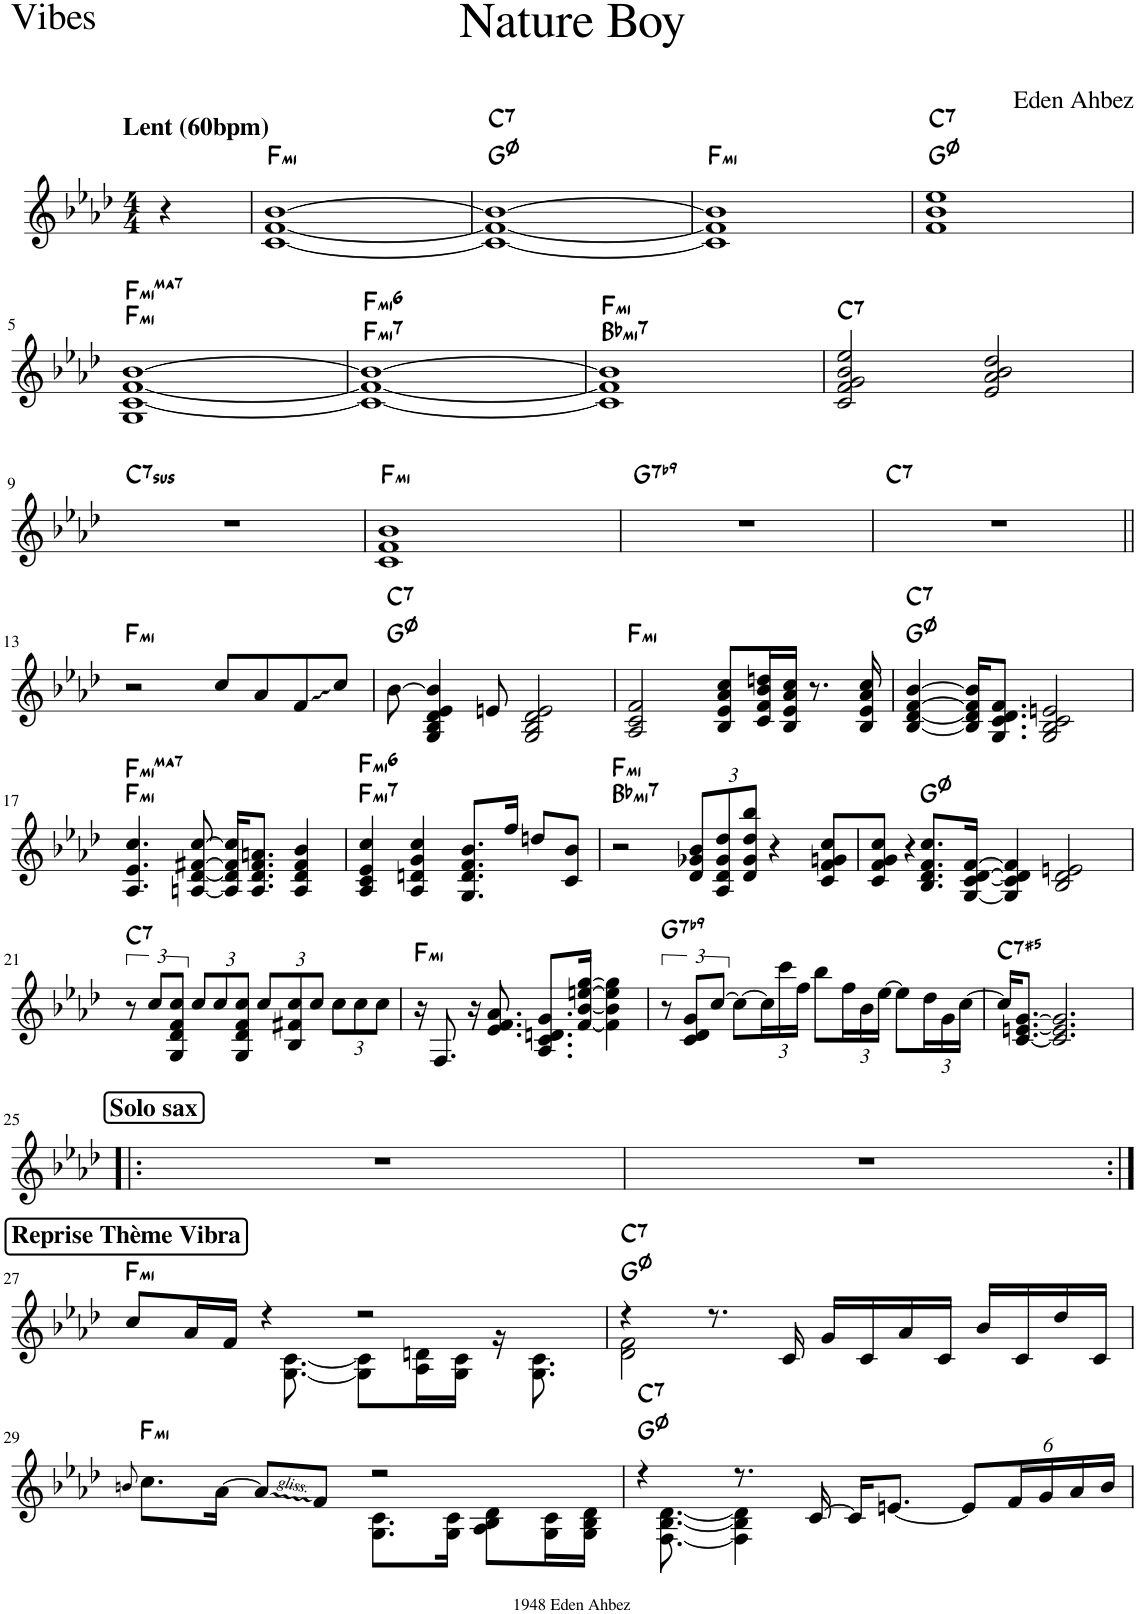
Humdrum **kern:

**kern	**harte
*part1	*part1
*staff1	*
*I"Vibraphone	*
*I'Vbp	*
*clefG2	*
*k[b-e-a-d-]	*
*M4/4	*
=	=
!LO:TX:a:B:t=Lent (60bpm)	!
4r	.
=1	=1
!	!LO:H:kt=mi
[1c [1f [1b-	F:min
=2	=2
!	!LO:H:n=1:kt=mi7b5
!	!LO:H:n=2:kt=7
1c_ 1f_ 1b-_	G:hdim7 C:7
=3	=3
!	!LO:H:kt=mi
1c] 1f] 1b-]	F:min
=4	=4
!	!LO:H:n=1:kt=mi7b5
!	!LO:H:n=2:kt=7
1f 1b- 1ee-	G:hdim7 C:7
!!LO:LB:g=z
=5	=5
!	!LO:H:n=1:kt=mi
!	!LO:H:n=2:kt=mima7
1G [1c [1f [1b-	F:min F:minmaj7
=6	=6
!	!LO:H:n=1:kt=mi7
!	!LO:H:n=2:kt=mi6
1c_ 1f_ 1b-_	F:min7 F:min6
=7	=7
!	!LO:H:n=1:kt=mi7
!	!LO:H:n=2:kt=mi
1c] 1f] 1b-]	Bb:min7 F:min
=8	=8
!	!LO:H:kt=7
2c/ 2f/ 2g/ 2b-/ 2ee-/	C:7
2e-/ 2a-/ 2b-/ 2dd-/	.
!!LO:LB:g=z
=9	=9
!	!LO:H:kt=7sus
1r	C:sus4(7)
=10	=10
!	!LO:H:kt=mi
1c 1f 1b-	F:min
=11	=11
!	!LO:H:kt=7
1r	G:7(b9)
=12	=12
!	!LO:H:kt=7
1r	C:7
!!LO:LB:g=z
=13||	=13||
!	!LO:H:kt=mi
2r	F:min
8cc/L	.
8a-/	.
8f/	.
8cc/J	.
=14	=14
!	!LO:H:n=1:kt=mi7b5
!	!LO:H:n=2:kt=7
[8b-\	G:hdim7 C:7
4G/ 4B-/ 4d-/ 4e-/ 4b-/]	.
8en/	.
2G/ 2B-/ 2d-/ 2e/	.
=15	=15
!	!LO:H:kt=mi
2A-/ 2c/ 2f/	F:min
8B-/ 8e-/ 8a-/ 8cc/L	.
16c/ 16f/ 16b-/ 16ddn/L	.
16B-/ 16e-/ 16a-/ 16cc/JJ	.
8.r	.
16B-/ 16e-/ 16a-/ 16cc/	.
=16	=16
!	!LO:H:n=1:kt=mi7b5
!	!LO:H:n=2:kt=7
[4B-/ [4d-/ [4f/ [4b-/	G:hdim7 C:7
16B-/] 16d-/] 16f/] 16b-/]KL	.
8.G/ 8.c/ 8.d-/ 8.f/J	.
2G/ 2B-/ 2c/ 2en/	.
!!LO:LB:g=z
=17	=17
!	!LO:H:n=1:kt=mi
!	!LO:H:n=2:kt=mima7
4.A-/ 4.e-/ 4.cc/	F:min F:minmaj7
[8An/ [8d-/ [8f#X/ [8cc/	.
16A/] 16d-/] 16f#/] 16cc/]KL	.
8.A/ 8.d-/ 8.f#/ 8.an/J	.
4A/ 4d-/ 4f#/ 4b-/	.
=18	=18
!	!LO:H:n=1:kt=mi7
!	!LO:H:n=2:kt=mi6
4A-/ 4c/ 4e-/ 4cc/	F:min7 F:min6
4A-/ 4dn/ 4g/ 4cc/	.
8.G/ 8.d/ 8.f/ 8.b-/L	.
16ff/Jk	.
8ddn/L	.
8c/ 8b-/J	.
=19	=19
!	!LO:H:n=1:kt=mi7
!	!LO:H:n=2:kt=mi
2r	Bb:min7 F:min
*Xbrackettup	*
12d-/ 12g-X/ 12b-/L	.
12A-/ 12d-/ 12g-/ 12dd-/	.
12d-/ 12g-/ 12dd-/ 12bb-/J	.
4r	.
8c/ 8f/ 8gn/ 8cc/L	.
8c/ 8f/ 8g/ 8cc/J	.
4r	.
=20	=20
!	!LO:H:kt=mi7b5
8.B-/ 8.d-/ 8.f/ 8.cc/L	G:hdim7
[16G/ [16c/ [16d-/ [16f/Jk	.
4G/] 4c/] 4d-/] 4f/]	.
2B-/ 2d-/ 2en/	.
!!LO:LB:g=z
=21	=21
*brackettup	*
!	!LO:H:kt=7
12r	C:7
12cc/L	.
12G/ 12d-/ 12f/ 12cc/J	.
*Xbrackettup	*
12cc/L	.
12cc/	.
12G/ 12d-/ 12f/ 12cc/J	.
12cc/L	.
12B-/ 12f#X/ 12cc/	.
12cc/J	.
12cc\L	.
12cc\	.
12cc\J	.
=22	=22
!	!LO:H:kt=mi
16r	F:min
8.F/	.
16r	.
8.e-/ 8.f/ 8.a-/	.
8.A-/ 8.c/ 8.dn/ 8.g/L	.
[16f/ [16b-/ [16een/ [16gg/Jk	.
4f\] 4b-\] 4ee\] 4gg\]	.
=23	=23
*brackettup	*
!	!LO:H:kt=7
12r	G:7(b9)
12c/ 12d-/ 12g/L	.
[12cc/J	.
8cc\L_	.
*Xbrackettup	*
24cc\L]	.
24ccc\	.
24ff\JJ	.
8bb-\L	.
24ff\L	.
24b-\	.
[24ee-\JJ	.
8ee-\L]	.
24dd-\L	.
24g\	.
[24cc\JJ	.
=24	=24
!	!LO:H:kt=7
16cc/KL]	C:aug(b7)
[8.c/ [8.en/ [8.g/J	.
2.c/] 2.e/] 2.g/]	.
!!LO:LB:g=z
=25!|:	=25!|:
!LO:TX:a:B:t=Solo sax	!
1r	.
=26	=26
1r	.
!!LO:LB:g=z
=27:|!	=27:|!
*^	*
!LO:TX:a:B:t=Reprise Thème Vibra	!	!LO:H:kt=mi
8cc/L	16ryy	F:min
*v	*v	*
16a-/L	.
16f/JJ	.
4r	.
*^	*
.	[8.G\ [8.c\	.
2r	8G\] 8c\]L	.
.	16A-\ 16dn\L	.
.	16G\ 16c\JJ	.
.	16r	.
.	8.G\ 8.c\	.
=28	=28	=28
!	!	!LO:H:n=1:kt=mi7b5
!	!	!LO:H:n=2:kt=7
4r	2d-\ 2f\	G:hdim7 C:7
8.r	.	.
16c/	.	.
16g/LL	2ryy	.
16c/	.	.
16a-/	.	.
16c/JJ	.	.
16b-/LL	.	.
16c/	.	.
16dd-/	.	.
16c/JJ	.	.
!!LO:LB:g=z	!!
=29	=29	=29
8qbn/	.	.
!	!	!LO:H:kt=mi
8.cc\L	2ryy	F:min
[16a-\Jk	.	.
8a-/L]	.	.
8f/J	.	.
2r	8.G\ 8.c\L	.
.	16G\ 16c\Jk	.
.	8A-\ 8B-\ 8d-\L	.
.	16G\ 16c\L	.
.	16G\ 16B-\ 16d-\JJ	.
=30	=30	=30
!	!	!LO:H:n=1:kt=mi7b5
!	!	!LO:H:n=2:kt=7
4r	16ryy	G:hdim7 C:7
.	[8.F\ [8.B-\ [8.d-\	.
8.r	4F\] 4B-\] 4d-\]	.
[16c/	.	.
16c/KL]	2ryy	.
[8.en/J	.	.
12e/L]	.	.
24f/L	.	.
24g/	.	.
24a-/	.	.
24b-/JJ	.	.
*v	*v	*
=	=
*-	*-
